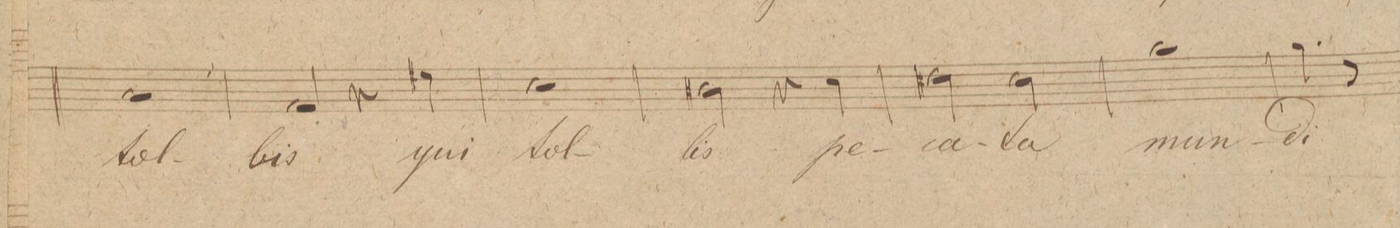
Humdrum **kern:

**kern	**text	**dynam
*I"Baſso.	*	*
*clefF4	*	*
*k[]	*	*
*met(c|)	*	*
*M2/2	*	*
1C	tol-	.
=25	=25	=25
2AA/	-lis	.
4r	.	.
4G#X\	qui	.
=26	=26	=26
1E	tol-	.
=27	=27	=27
2D#X\	-lis	.
4r	.	.
4E\	pe-	.
=28	=28	=28
2F#X\	-ca-	.
2E\	-ta	.
=29	=29	=29
1B	mun-	.
=30	=30	=30
4.B\	-di	.
8r	.	.
*-	*-	*-
